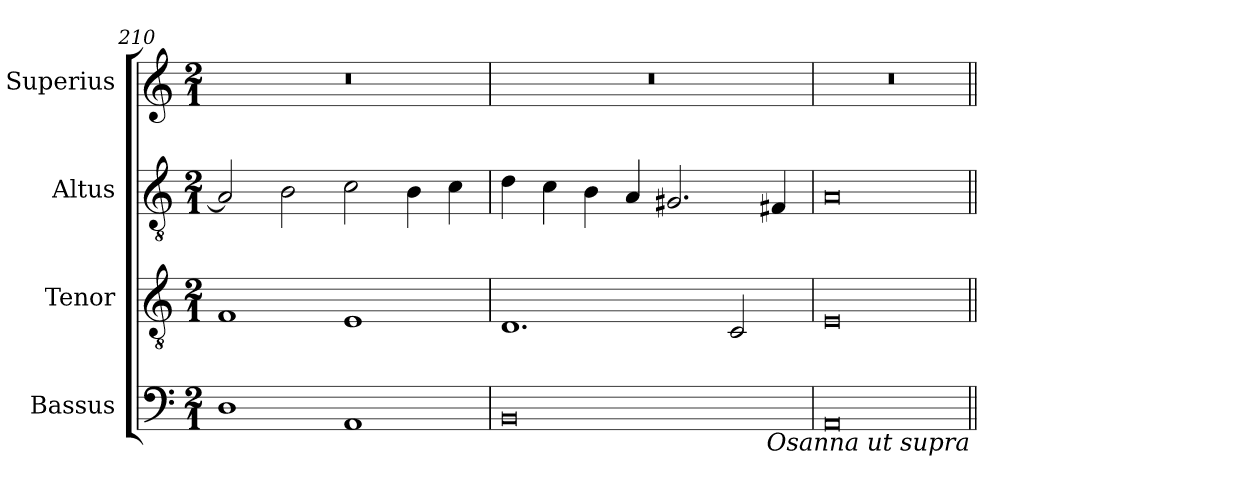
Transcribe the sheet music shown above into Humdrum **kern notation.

**kern	**kern	**kern	**kern
*part4	*part3	*part2	*part1
*staff4	*staff3	*staff2	*staff1
*I"Bassus	*I"Tenor	*I"Altus	*I"Superius
*I'B	*I'T	*I'A	*I'S
*clefF4	*clefGv2	*clefGv2	*clefG2
*k[]	*k[]	*k[]	*k[]
*M2/1	*M2/1	*M2/1	*M2/1
=210	=210	=210	=210
1D	1F	2A/]	0r
.	.	2B\	.
1AA	1E	2c\	.
.	.	4B\	.
.	.	4c\	.
=211	=211	=211	=211
0BB	1.D	4d\	0r
.	.	4c\	.
.	.	4B\	.
.	.	4A/	.
.	.	2.G#X/	.
.	2C/	.	.
.	.	4F#X/	.
=212	=212	=212	=212
0AA	0E	0A	0r
!LO:TX:b:i:rj:t=Osanna ut supra	!	!	!
=||	=||	=||	=||
*-	*-	*-	*-
